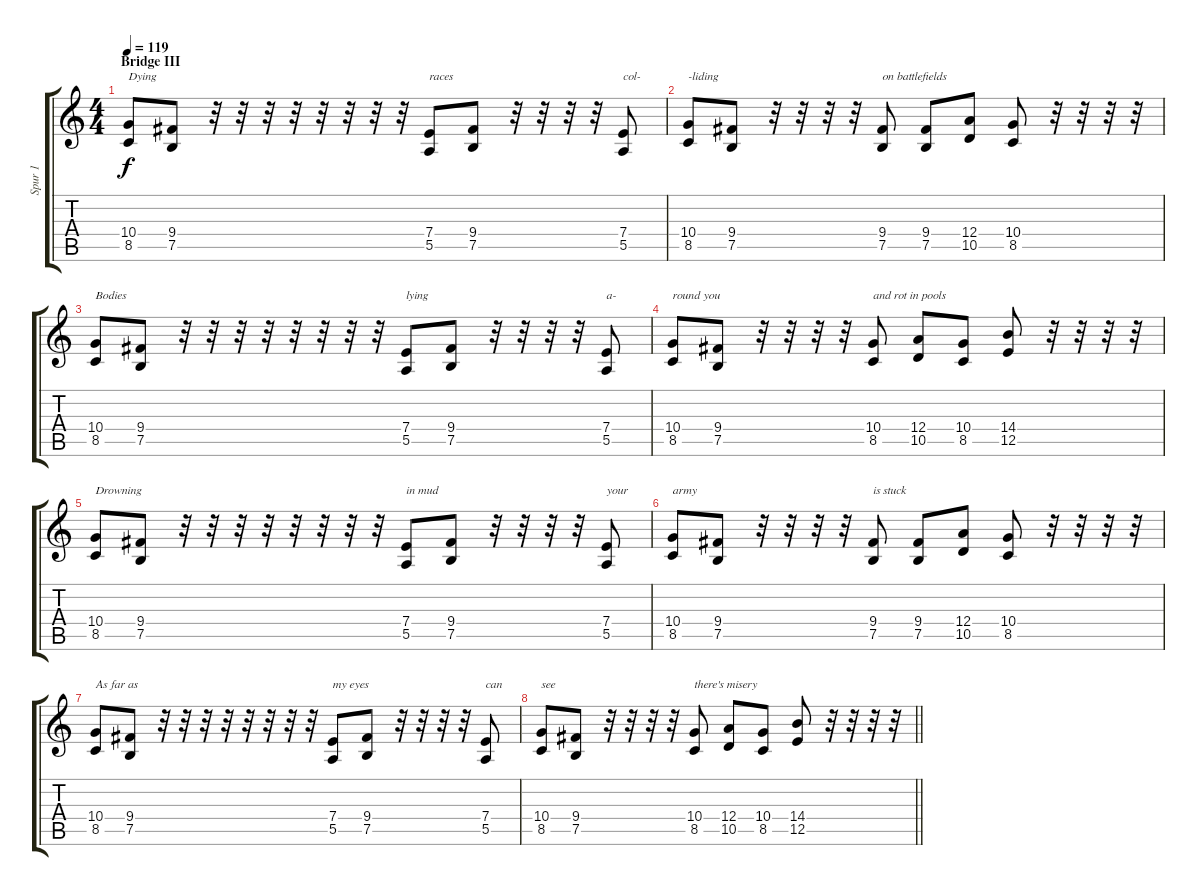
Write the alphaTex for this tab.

\track ("Spur 1" "Spur 1") {instrument distortionguitar}
\staff {score tabs}
\tuning (B3 Gb3 D3 A2 E2 B1) {hide}
\ts (4 4)
\section ("" "Bridge III")
\tempo 119
\clef g2
\ks c
(10.4 8.5).8{txt "Dying" dy f} (9.4 7.5).8 r.32 r.32 r.32 r.32 r.32 r.32 r.32 r.32 (7.4 5.5).8{txt "races"} (9.4 7.5).8 r.32 r.32 r.32 r.32 (7.4 5.5).8{txt "col-"} |
(10.4 8.5).8{txt "-liding"} (9.4 7.5).8 r.32 r.32 r.32 r.32 (9.4 7.5).8{txt "on battlefields"} (9.4 7.5).8 (12.4 10.5).8 (10.4 8.5).8 r.32 r.32 r.32 r.32 |
(10.4 8.5).8{txt "Bodies"} (9.4 7.5).8 r.32 r.32 r.32 r.32 r.32 r.32 r.32 r.32 (7.4 5.5).8{txt "lying"} (9.4 7.5).8 r.32 r.32 r.32 r.32 (7.4 5.5).8{txt "a-"} |
(10.4 8.5).8{txt "round you"} (9.4 7.5).8 r.32 r.32 r.32 r.32 (10.4 8.5).8{txt "and rot in pools"} (12.4 10.5).8 (10.4 8.5).8 (14.4 12.5).8 r.32 r.32 r.32 r.32 |
(10.4 8.5).8{txt "Drowning"} (9.4 7.5).8 r.32 r.32 r.32 r.32 r.32 r.32 r.32 r.32 (7.4 5.5).8{txt "in mud"} (9.4 7.5).8 r.32 r.32 r.32 r.32 (7.4 5.5).8{txt "your"} |
(10.4 8.5).8{txt "army"} (9.4 7.5).8 r.32 r.32 r.32 r.32 (9.4 7.5).8{txt "is stuck"} (9.4 7.5).8 (12.4 10.5).8 (10.4 8.5).8 r.32 r.32 r.32 r.32 |
(10.4 8.5).8{txt "As far as"} (9.4 7.5).8 r.32 r.32 r.32 r.32 r.32 r.32 r.32 r.32 (7.4 5.5).8{txt "my eyes"} (9.4 7.5).8 r.32 r.32 r.32 r.32 (7.4 5.5).8{txt "can"} |
\barLineRight lightlight
(10.4 8.5).8{txt "see"} (9.4 7.5).8 r.32 r.32 r.32 r.32 (10.4 8.5).8{txt "there's misery"} (12.4 10.5).8 (10.4 8.5).8 (14.4 12.5).8 r.32 r.32 r.32 r.32
